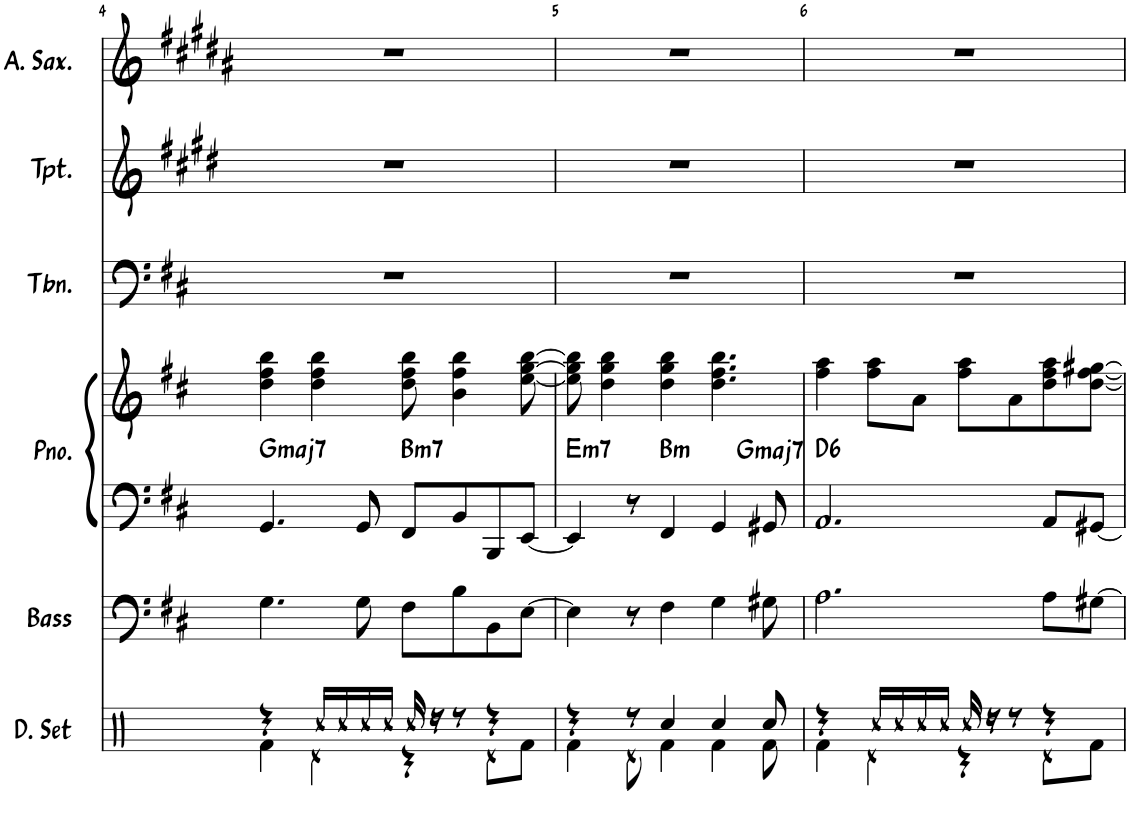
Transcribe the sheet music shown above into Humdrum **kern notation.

**kern	**kern	**kern	**kern	**harte	**kern	**kern	**kern
*part6	*part5	*part4	*part4	*part4	*part3	*part2	*part1
*staff7	*staff6	*staff5	*staff4	*	*staff3	*staff2	*staff1
*I"Drumset	*I"Bass	*I"Piano	*	*	*I"Trombone	*I"Trumpet	*I"Alto Saxophone
*I'D. Set	*I'Bass	*I'Pno.	*	*	*I'Tbn.	*I'Tpt.	*I'A. Sax.
!!LO:PB:g=z
*clefX	*clefF4	*clefF4	*clefG2	*	*clefF4	*clefG2	*clefG2
*	*Trd7c12	*	*	*	*	*Trd1c2	*Trd5c9
*k[]	*k[f#c#]	*k[f#c#]	*k[f#c#]	*	*k[f#c#]	*k[f#c#g#d#]	*k[f#c#g#d#a#]
*M4/4	*M4/4	*M4/4	*M4/4	*	*M4/4	*M4/4	*M4/4
=4	=4	=4	=4	=4	=4	=4	=4
*^	*	*	*	*	*	*	*
!	!	!	!	!	!LO:H:kt=maj7	!	!	!
4r	4Rf\	4.G\	4.GG/	4dd\ 4ff#\ 4bb\	G:maj7	1r	1r	1r
16Rcc/LL	4Rd\	.	.	4dd\ 4ff#\ 4bb\	.	.	.	.
16Rcc/	.	.	.	.	.	.	.	.
16Rcc/	.	8G\	8GG/	.	.	.	.	.
16Rcc/JJ	.	.	.	.	.	.	.	.
!	!	!	!	!	!LO:H:kt=m7	!	!	!
16Rcc/	4r	8F#\L	8FF#/L	8dd\ 8ff#\ 8bb\	B:min7	.	.	.
16r	.	.	.	.	.	.	.	.
8r	.	8B\	8BB/	4b\ 4ff#\ 4bb\	.	.	.	.
4r	8Rd\L	8BB\	8BBB/	.	.	.	.	.
.	8Rf\J	[8E\J	[8EE/J	[8ee\ [8gg\ [8bb\	.	.	.	.
=5	=5	=5	=5	=5	=5	=5	=5	=5
!	!	!	!	!	!LO:H:kt=m7	!	!	!
4r	4Rf\	4E\]	4EE/]	8ee\] 8gg\] 8bb\]	E:min7	1r	1r	1r
.	.	.	.	4dd\ 4gg\ 4bb\	.	.	.	.
8r	8Rd\	8r	8r	.	.	.	.	.
!	!	!	!	!	!LO:H:kt=m	!	!	!
4Rcc/	4Rf\	4F#\	4FF#/	4dd\ 4gg\ 4bb\	B:min	.	.	.
!	!	!	!	!	!LO:H:kt=maj7	!	!	!
4Rcc/	4Rf\	4G\	4GG/	4.dd\ 4.ff#\ 4.bb\	G:maj7	.	.	.
8Rcc/	8Rf\	8G#X\	8GG#X/	.	.	.	.	.
=6	=6	=6	=6	=6	=6	=6	=6	=6
!	!	!	!	!	!LO:H:kt=6	!	!	!
4r	4Rf\	2.A\	2.AA/	4ff#\ 4aa\	D:maj6	1r	1r	1r
16Rcc/LL	4Rd\	.	.	8ff#\ 8aa\L	.	.	.	.
16Rcc/	.	.	.	.	.	.	.	.
16Rcc/	.	.	.	8a\J	.	.	.	.
16Rcc/JJ	.	.	.	.	.	.	.	.
16Rcc/	4r	.	.	8ff#\ 8aa\L	.	.	.	.
16r	.	.	.	.	.	.	.	.
8r	.	.	.	8a\	.	.	.	.
4r	8Rd\L	8A\L	8AA/L	8dd\ 8ff#\ 8aa\	.	.	.	.
.	8Rf\J	[8G#X\J	[8GG#X/J	[8dd\ [8ff#\ [8gg#X\J	.	.	.	.
*v	*v	*	*	*	*	*	*	*
=	=	=	=	=	=	=	=
*-	*-	*-	*-	*-	*-	*-	*-
